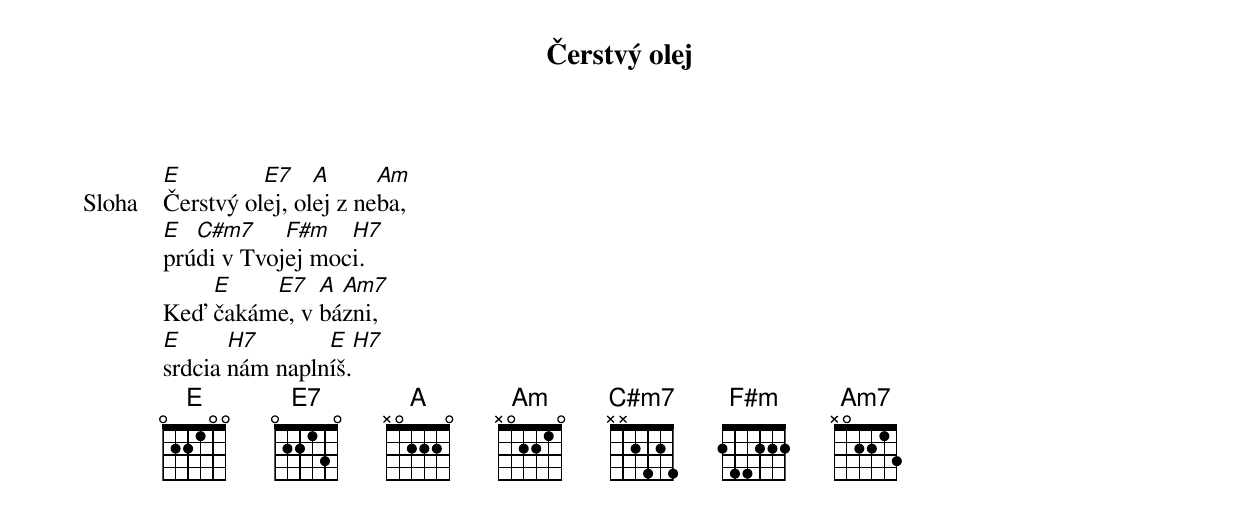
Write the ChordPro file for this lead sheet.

{title: Čerstvý olej}

{start_of_verse: Sloha}
[E]Čerstvý ol[E7]ej, ol[A]ej z ne[Am]ba,
[E]prú[C#m7]di v Tvoj[F#m]ej moc[H7]i.
Keď [E]čakám[E7]e, v [A]bá[Am7]zni,
[E]srdcia [H7]nám napln[E]íš.[H7]
{end_of_verse}
